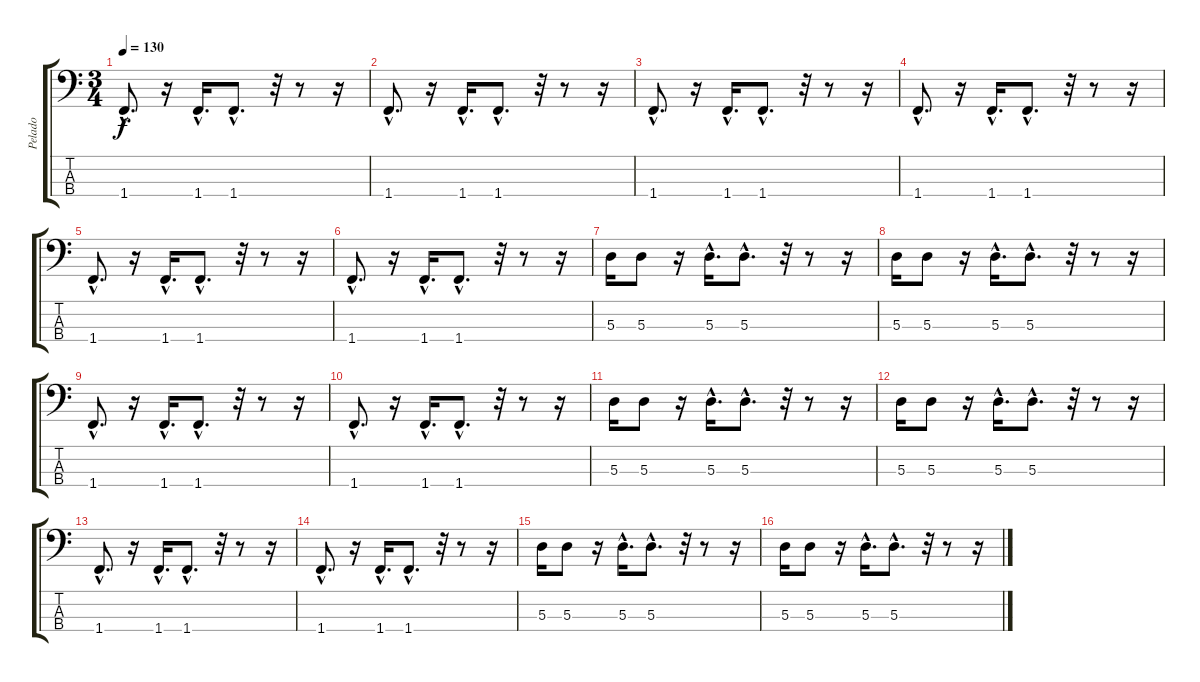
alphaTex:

\track ("Pelado" "Pelado") {instrument synthbass2}
\staff {score tabs}
\tuning (G2 D2 A1 E1) {hide}
\ts (3 4)
\tempo 130
\clef f4
\ks c
1.4{hac}.8{d dy f instrument synthbass2} r.16 1.4{hac}.16{d} 1.4{hac}.8{d} r.32 r.8 r.16 |
1.4{hac}.8{d} r.16 1.4{hac}.16{d} 1.4{hac}.8{d} r.32 r.8 r.16 |
1.4{hac}.8{d} r.16 1.4{hac}.16{d} 1.4{hac}.8{d} r.32 r.8 r.16 |
1.4{hac}.8{d} r.16 1.4{hac}.16{d} 1.4{hac}.8{d} r.32 r.8 r.16 |
1.4{hac}.8{d} r.16 1.4{hac}.16{d} 1.4{hac}.8{d} r.32 r.8 r.16 |
1.4{hac}.8{d} r.16 1.4{hac}.16{d} 1.4{hac}.8{d} r.32 r.8 r.16 |
5.3.16 5.3.8 r.16 5.3{hac}.16{d} 5.3{hac}.8{d} r.32 r.8 r.16 |
5.3.16 5.3.8 r.16 5.3{hac}.16{d} 5.3{hac}.8{d} r.32 r.8 r.16 |
1.4{hac}.8{d} r.16 1.4{hac}.16{d} 1.4{hac}.8{d} r.32 r.8 r.16 |
1.4{hac}.8{d} r.16 1.4{hac}.16{d} 1.4{hac}.8{d} r.32 r.8 r.16 |
5.3.16 5.3.8 r.16 5.3{hac}.16{d} 5.3{hac}.8{d} r.32 r.8 r.16 |
5.3.16 5.3.8 r.16 5.3{hac}.16{d} 5.3{hac}.8{d} r.32 r.8 r.16 |
1.4{hac}.8{d} r.16 1.4{hac}.16{d} 1.4{hac}.8{d} r.32 r.8 r.16 |
1.4{hac}.8{d} r.16 1.4{hac}.16{d} 1.4{hac}.8{d} r.32 r.8 r.16 |
5.3.16 5.3.8 r.16 5.3{hac}.16{d} 5.3{hac}.8{d} r.32 r.8 r.16 |
5.3.16 5.3.8 r.16 5.3{hac}.16{d} 5.3{hac}.8{d} r.32 r.8 r.16
